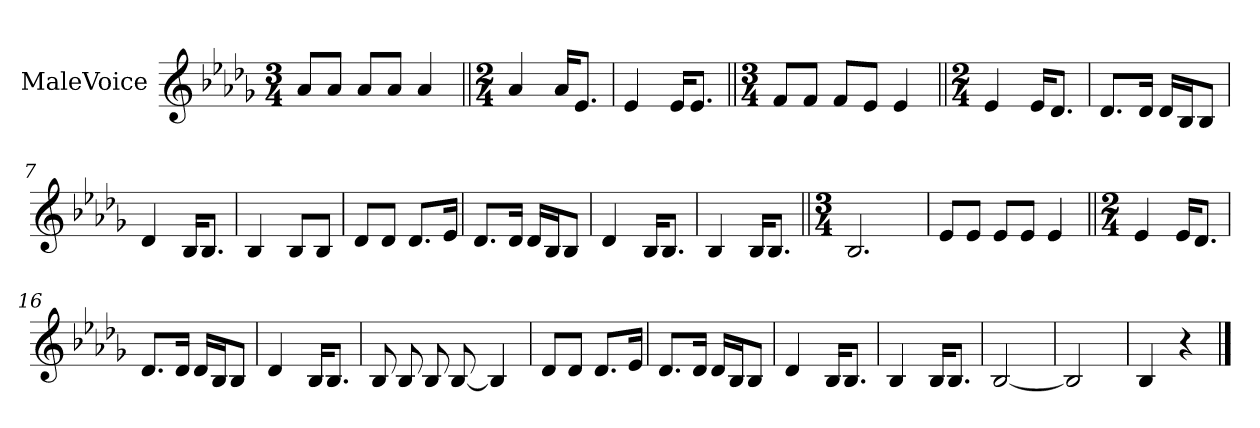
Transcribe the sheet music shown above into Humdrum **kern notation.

**kern
*part1
*staff1
*I"MaleVoice
*clefG2
*k[b-e-a-d-g-]
*M3/4
*MM66
=1
8a-/L
8a-/J
8a-/L
8a-/J
4a-
=2||
*M2/4
4a-
16a-/KL
8.e-/J
=3
4e-
16e-/KL
8.e-/J
=4||
*M3/4
8f/L
8f/J
8f/L
8e-/J
4e-
=5||
*M2/4
4e-
16e-/KL
8.d-/J
=6
8.d-/L
16d-/Jk
16d-/LL
16B-/J
8B-/J
=7
4d-
16B-/KL
8.B-/J
=8
4B-
8B-/L
8B-/J
=9
8d-/L
8d-/J
8.d-/L
16e-/Jk
=10
8.d-/L
16d-/Jk
16d-/LL
16B-/J
8B-/J
=11
4d-
16B-/KL
8.B-/J
=12
4B-
16B-/KL
8.B-/J
=13||
*M3/4
2.B-
=14
8e-/L
8e-/J
8e-/L
8e-/J
4e-
=15||
*M2/4
4e-
16e-/KL
8.d-/J
=16
8.d-/L
16d-/Jk
16d-/LL
16B-/J
8B-/J
=17
4d-
16B-/KL
8.B-/J
=18
8B-
8B-
8B-
[8B-
4B-]
=19
8d-/L
8d-/J
8.d-/L
16e-/Jk
=20
8.d-/L
16d-/Jk
16d-/LL
16B-/J
8B-/J
=21
4d-
16B-/KL
8.B-/J
=22
4B-
16B-/KL
8.B-/J
=23
[2B-
=24
2B-]
=25
4B-
4r
==
*-
